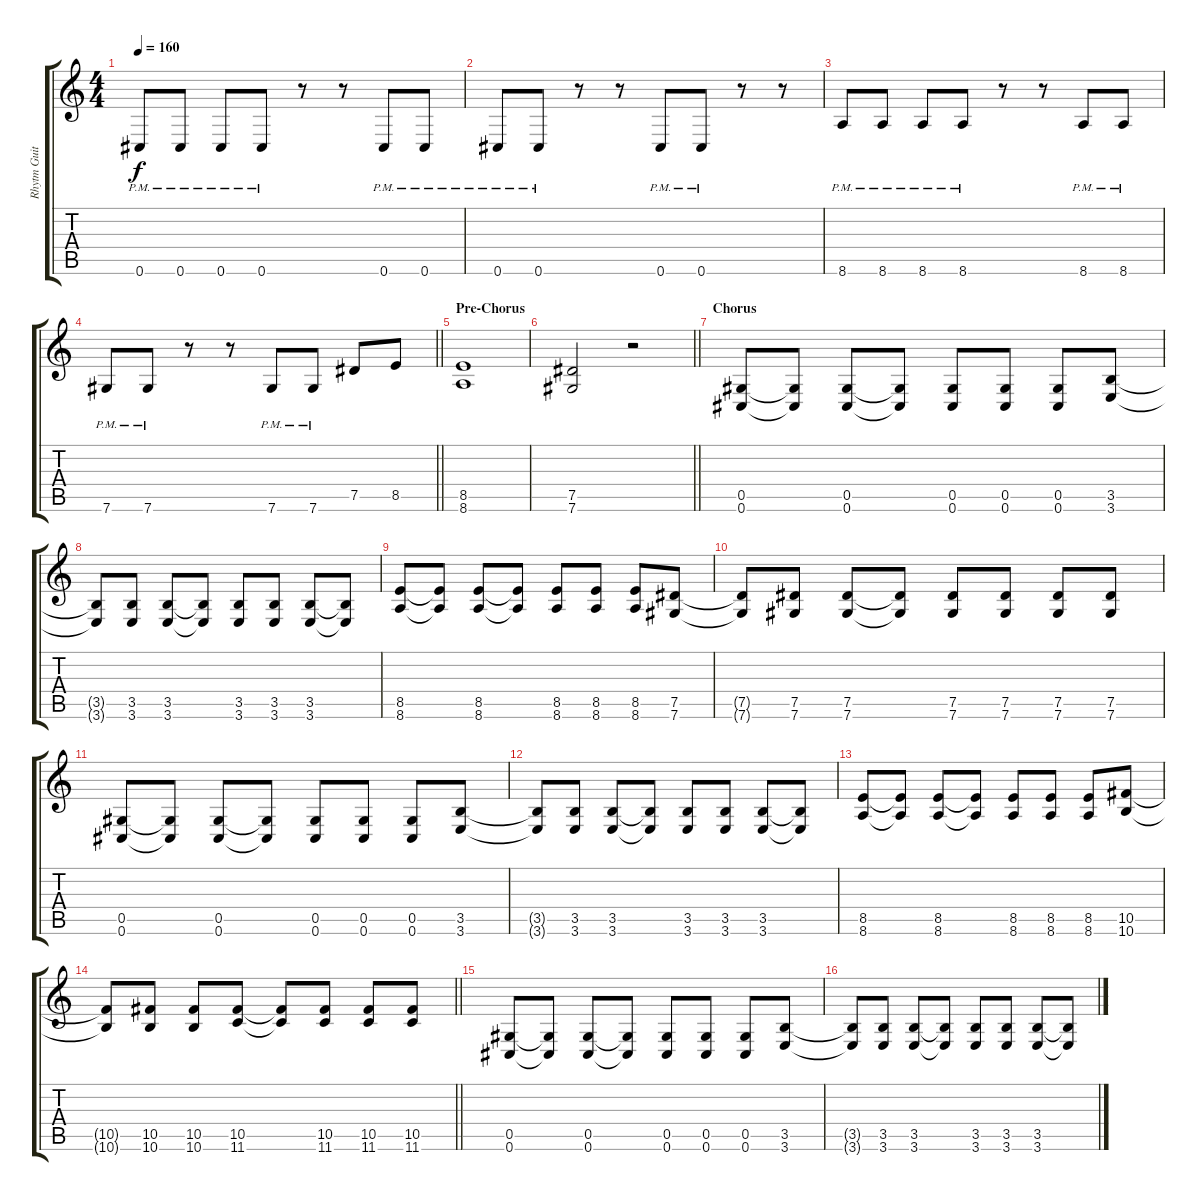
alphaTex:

\track ("Rhytm Guitar [R]" "Rhytm Guit") {instrument distortionguitar}
\staff {score tabs}
\tuning (Eb4 Bb3 Gb3 Db3 Ab2 Db2) {hide}
\ts (4 4)
\tempo 160
\clef g2
\ks c
0.6{pm}.8{dy f} 0.6{pm}.8 0.6{pm}.8 0.6{pm}.8 r.8 r.8 0.6{pm}.8 0.6{pm}.8 |
0.6{pm}.8 0.6{pm}.8 r.8 r.8 0.6{pm}.8 0.6{pm}.8 r.8 r.8 |
8.6{pm}.8 8.6{pm}.8 8.6{pm}.8 8.6{pm}.8 r.8 r.8 8.6{pm}.8 8.6{pm}.8 |
\barLineRight lightlight
7.6{pm}.8 7.6{pm}.8 r.8 r.8 7.6{pm}.8 7.6{pm}.8 7.5.8 8.5.8 |
\section ("" "Pre-Chorus")
(8.5 8.6).1 |
\barLineRight lightlight
(7.5 7.6).2 r.2 |
\section ("" "Chorus")
(0.5 0.6).8 (0.5{t} 0.6{t}).8 (0.5 0.6).8 (0.5{t} 0.6{t}).8 (0.5 0.6).8 (0.5 0.6).8 (0.5 0.6).8 (3.5 3.6).8 |
(3.5{t} 3.6{t}).8 (3.5 3.6).8 (3.5 3.6).8 (3.5{t} 3.6{t}).8 (3.5 3.6).8 (3.5 3.6).8 (3.5 3.6).8 (3.5{t} 3.6{t}).8 |
(8.5 8.6).8 (8.5{t} 8.6{t}).8 (8.5 8.6).8 (8.5{t} 8.6{t}).8 (8.5 8.6).8 (8.5 8.6).8 (8.5 8.6).8 (7.5 7.6).8 |
(7.5{t} 7.6{t}).8 (7.5 7.6).8 (7.5 7.6).8 (7.5{t} 7.6{t}).8 (7.5 7.6).8 (7.5 7.6).8 (7.5 7.6).8 (7.5 7.6).8 |
(0.5 0.6).8 (0.5{t} 0.6{t}).8 (0.5 0.6).8 (0.5{t} 0.6{t}).8 (0.5 0.6).8 (0.5 0.6).8 (0.5 0.6).8 (3.5 3.6).8 |
(3.5{t} 3.6{t}).8 (3.5 3.6).8 (3.5 3.6).8 (3.5{t} 3.6{t}).8 (3.5 3.6).8 (3.5 3.6).8 (3.5 3.6).8 (3.5{t} 3.6{t}).8 |
(8.5 8.6).8 (8.5{t} 8.6{t}).8 (8.5 8.6).8 (8.5{t} 8.6{t}).8 (8.5 8.6).8 (8.5 8.6).8 (8.5 8.6).8 (10.5 10.6).8 |
\barLineRight lightlight
(10.5{t} 10.6{t}).8 (10.5 10.6).8 (10.5 10.6).8 (10.5 11.6).8 (10.5{t} 11.6{t}).8 (10.5 11.6).8 (10.5 11.6).8 (10.5 11.6).8 |
(0.5 0.6).8 (0.5{t} 0.6{t}).8 (0.5 0.6).8 (0.5{t} 0.6{t}).8 (0.5 0.6).8 (0.5 0.6).8 (0.5 0.6).8 (3.5 3.6).8 |
(3.5{t} 3.6{t}).8 (3.5 3.6).8 (3.5 3.6).8 (3.5{t} 3.6{t}).8 (3.5 3.6).8 (3.5 3.6).8 (3.5 3.6).8 (3.5{t} 3.6{t}).8
